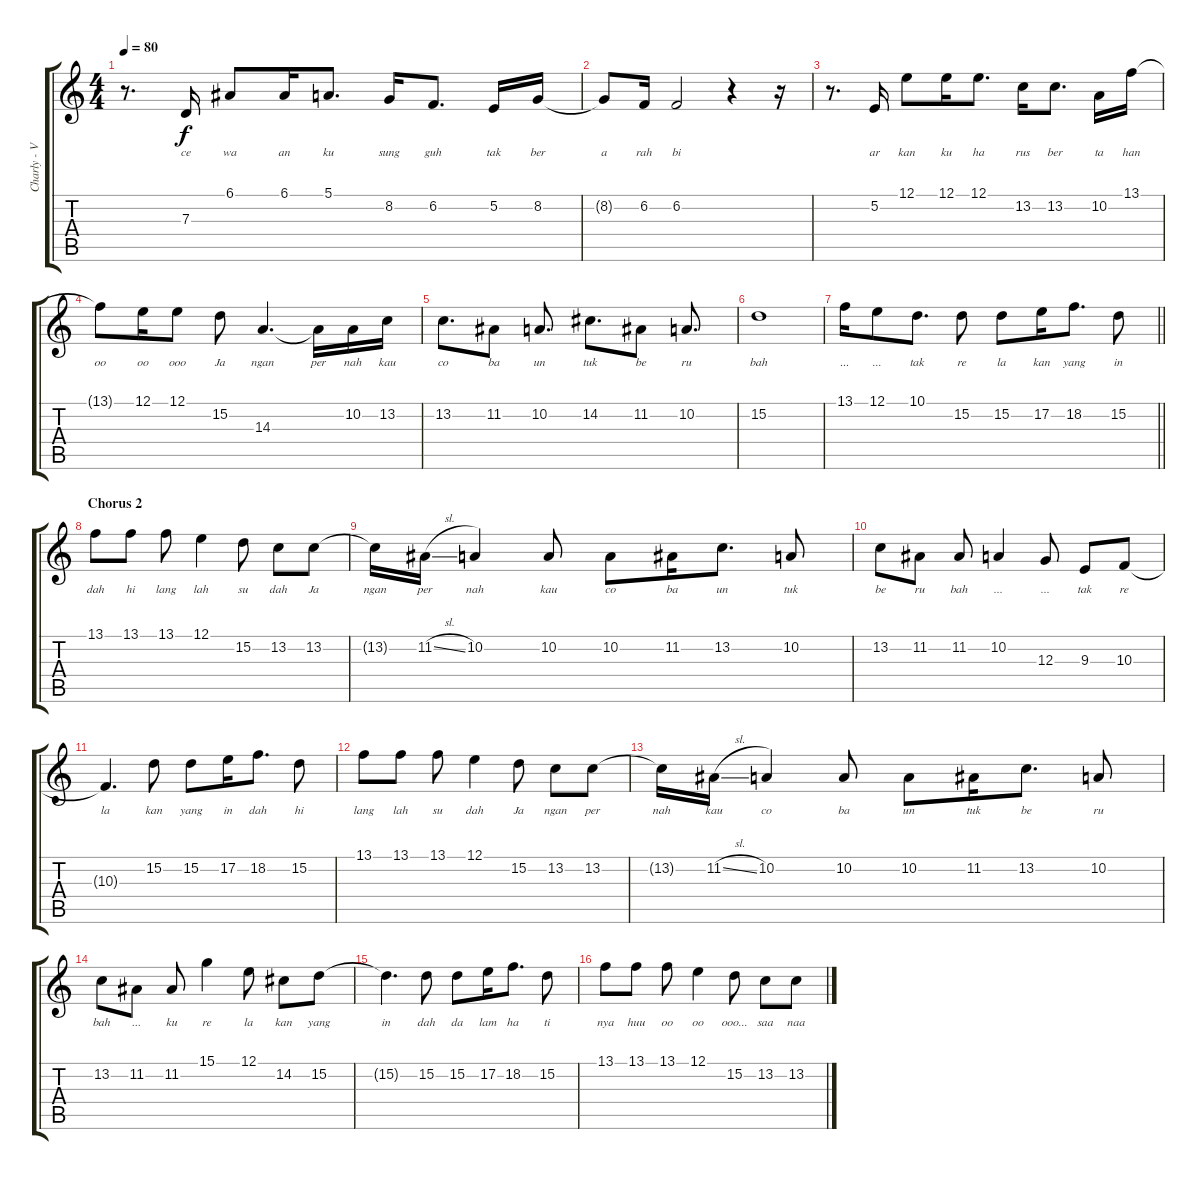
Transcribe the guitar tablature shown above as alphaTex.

\track ("Charly - Vocal" "Charly - V") {instrument oboe}
\staff {score tabs}
\tuning (E4 B3 G3 D3 A2 E2) {hide}
\ts (4 4)
\tempo 80
\clef g2
\ks c
r.8{d dy f} 7.3.16{lyrics (0 "ce") lyrics (1 "") lyrics (2 "") lyrics (3 "") lyrics (4 "")} 6.1.8{lyrics (0 "wa") lyrics (1 "") lyrics (2 "") lyrics (3 "") lyrics (4 "")} 6.1.16{lyrics (0 "an") lyrics (1 "") lyrics (2 "") lyrics (3 "") lyrics (4 "")} 5.1.8{d lyrics (0 "ku") lyrics (1 "") lyrics (2 "") lyrics (3 "") lyrics (4 "")} 8.2.16{lyrics (0 "sung") lyrics (1 "") lyrics (2 "") lyrics (3 "") lyrics (4 "")} 6.2.8{d lyrics (0 "guh") lyrics (1 "") lyrics (2 "") lyrics (3 "") lyrics (4 "")} 5.2.16{lyrics (0 "tak") lyrics (1 "") lyrics (2 "") lyrics (3 "") lyrics (4 "")} 8.2.16{lyrics (0 "ber") lyrics (1 "") lyrics (2 "") lyrics (3 "") lyrics (4 "")} |
8.2{t}.8{lyrics (0 "a") lyrics (1 "") lyrics (2 "") lyrics (3 "") lyrics (4 "")} 6.2.16{lyrics (0 "rah") lyrics (1 "") lyrics (2 "") lyrics (3 "") lyrics (4 "")} 6.2.2{lyrics (0 "bi") lyrics (1 "") lyrics (2 "") lyrics (3 "") lyrics (4 "")} r.4 r.16 |
r.8{d} 5.2.16{lyrics (0 "ar") lyrics (1 "") lyrics (2 "") lyrics (3 "") lyrics (4 "")} 12.1.8{lyrics (0 "kan") lyrics (1 "") lyrics (2 "") lyrics (3 "") lyrics (4 "")} 12.1.16{lyrics (0 "ku") lyrics (1 "") lyrics (2 "") lyrics (3 "") lyrics (4 "")} 12.1.8{d lyrics (0 "ha") lyrics (1 "") lyrics (2 "") lyrics (3 "") lyrics (4 "")} 13.2.16{lyrics (0 "rus") lyrics (1 "") lyrics (2 "") lyrics (3 "") lyrics (4 "")} 13.2.8{d lyrics (0 "ber") lyrics (1 "") lyrics (2 "") lyrics (3 "") lyrics (4 "")} 10.2.16{lyrics (0 "ta") lyrics (1 "") lyrics (2 "") lyrics (3 "") lyrics (4 "")} 13.1.16{lyrics (0 "han") lyrics (1 "") lyrics (2 "") lyrics (3 "") lyrics (4 "")} |
13.1{t}.8{lyrics (0 "oo") lyrics (1 "") lyrics (2 "") lyrics (3 "") lyrics (4 "")} 12.1.16{lyrics (0 "oo") lyrics (1 "") lyrics (2 "") lyrics (3 "") lyrics (4 "")} 12.1.8{lyrics (0 "ooo") lyrics (1 "") lyrics (2 "") lyrics (3 "") lyrics (4 "")} 15.2.8{lyrics (0 "Ja") lyrics (1 "") lyrics (2 "") lyrics (3 "") lyrics (4 "")} 14.3.4{d lyrics (0 "ngan") lyrics (1 "") lyrics (2 "") lyrics (3 "") lyrics (4 "")} 14.3{t}.16{lyrics (0 "per") lyrics (1 "") lyrics (2 "") lyrics (3 "") lyrics (4 "")} 10.2.16{lyrics (0 "nah") lyrics (1 "") lyrics (2 "") lyrics (3 "") lyrics (4 "")} 13.2.16{lyrics (0 "kau") lyrics (1 "") lyrics (2 "") lyrics (3 "") lyrics (4 "")} |
13.2.8{d lyrics (0 "co") lyrics (1 "") lyrics (2 "") lyrics (3 "") lyrics (4 "")} 11.2.8{lyrics (0 "ba") lyrics (1 "") lyrics (2 "") lyrics (3 "") lyrics (4 "")} 10.2.8{d lyrics (0 "un") lyrics (1 "") lyrics (2 "") lyrics (3 "") lyrics (4 "")} 14.2.8{d lyrics (0 "tuk") lyrics (1 "") lyrics (2 "") lyrics (3 "") lyrics (4 "")} 11.2.8{lyrics (0 "be") lyrics (1 "") lyrics (2 "") lyrics (3 "") lyrics (4 "")} 10.2.8{d lyrics (0 "ru") lyrics (1 "") lyrics (2 "") lyrics (3 "") lyrics (4 "")} |
15.2.1{lyrics (0 "bah") lyrics (1 "") lyrics (2 "") lyrics (3 "") lyrics (4 "")} |
\barLineRight lightlight
13.1.16{lyrics (0 "...") lyrics (1 "") lyrics (2 "") lyrics (3 "") lyrics (4 "")} 12.1.8{lyrics (0 "...") lyrics (1 "") lyrics (2 "") lyrics (3 "") lyrics (4 "")} 10.1.8{d lyrics (0 "tak") lyrics (1 "") lyrics (2 "") lyrics (3 "") lyrics (4 "")} 15.2.8{lyrics (0 "re") lyrics (1 "") lyrics (2 "") lyrics (3 "") lyrics (4 "")} 15.2.8{lyrics (0 "la") lyrics (1 "") lyrics (2 "") lyrics (3 "") lyrics (4 "")} 17.2.16{lyrics (0 "kan") lyrics (1 "") lyrics (2 "") lyrics (3 "") lyrics (4 "")} 18.2.8{d lyrics (0 "yang") lyrics (1 "") lyrics (2 "") lyrics (3 "") lyrics (4 "")} 15.2.8{lyrics (0 "in") lyrics (1 "") lyrics (2 "") lyrics (3 "") lyrics (4 "")} |
\section ("" "Chorus 2")
13.1.8{lyrics (0 "dah") lyrics (1 "") lyrics (2 "") lyrics (3 "") lyrics (4 "")} 13.1.8{lyrics (0 "hi") lyrics (1 "") lyrics (2 "") lyrics (3 "") lyrics (4 "")} 13.1.8{lyrics (0 "lang") lyrics (1 "") lyrics (2 "") lyrics (3 "") lyrics (4 "")} 12.1.4{lyrics (0 "lah") lyrics (1 "") lyrics (2 "") lyrics (3 "") lyrics (4 "")} 15.2.8{lyrics (0 "su") lyrics (1 "") lyrics (2 "") lyrics (3 "") lyrics (4 "")} 13.2.8{lyrics (0 "dah") lyrics (1 "") lyrics (2 "") lyrics (3 "") lyrics (4 "")} 13.2.8{lyrics (0 "Ja") lyrics (1 "") lyrics (2 "") lyrics (3 "") lyrics (4 "")} |
13.2{t}.16{lyrics (0 "ngan") lyrics (1 "") lyrics (2 "") lyrics (3 "") lyrics (4 "")} 11.2{sl}.16{lyrics (0 "per") lyrics (1 "") lyrics (2 "") lyrics (3 "") lyrics (4 "")} 10.2.4{lyrics (0 "nah") lyrics (1 "") lyrics (2 "") lyrics (3 "") lyrics (4 "")} 10.2.8{lyrics (0 "kau") lyrics (1 "") lyrics (2 "") lyrics (3 "") lyrics (4 "")} 10.2.8{lyrics (0 "co") lyrics (1 "") lyrics (2 "") lyrics (3 "") lyrics (4 "")} 11.2.16{lyrics (0 "ba") lyrics (1 "") lyrics (2 "") lyrics (3 "") lyrics (4 "")} 13.2.8{d lyrics (0 "un") lyrics (1 "") lyrics (2 "") lyrics (3 "") lyrics (4 "")} 10.2.8{lyrics (0 "tuk") lyrics (1 "") lyrics (2 "") lyrics (3 "") lyrics (4 "")} |
13.2.8{lyrics (0 "be") lyrics (1 "") lyrics (2 "") lyrics (3 "") lyrics (4 "")} 11.2.8{lyrics (0 "ru") lyrics (1 "") lyrics (2 "") lyrics (3 "") lyrics (4 "")} 11.2.8{lyrics (0 "bah") lyrics (1 "") lyrics (2 "") lyrics (3 "") lyrics (4 "")} 10.2.4{lyrics (0 "...") lyrics (1 "") lyrics (2 "") lyrics (3 "") lyrics (4 "")} 12.3.8{lyrics (0 "...") lyrics (1 "") lyrics (2 "") lyrics (3 "") lyrics (4 "")} 9.3.8{lyrics (0 "tak") lyrics (1 "") lyrics (2 "") lyrics (3 "") lyrics (4 "")} 10.3.8{lyrics (0 "re") lyrics (1 "") lyrics (2 "") lyrics (3 "") lyrics (4 "")} |
10.3{t}.4{d lyrics (0 "la") lyrics (1 "") lyrics (2 "") lyrics (3 "") lyrics (4 "")} 15.2.8{lyrics (0 "kan") lyrics (1 "") lyrics (2 "") lyrics (3 "") lyrics (4 "")} 15.2.8{lyrics (0 "yang") lyrics (1 "") lyrics (2 "") lyrics (3 "") lyrics (4 "")} 17.2.16{lyrics (0 "in") lyrics (1 "") lyrics (2 "") lyrics (3 "") lyrics (4 "")} 18.2.8{d lyrics (0 "dah") lyrics (1 "") lyrics (2 "") lyrics (3 "") lyrics (4 "")} 15.2.8{lyrics (0 "hi") lyrics (1 "") lyrics (2 "") lyrics (3 "") lyrics (4 "")} |
13.1.8{lyrics (0 "lang") lyrics (1 "") lyrics (2 "") lyrics (3 "") lyrics (4 "")} 13.1.8{lyrics (0 "lah") lyrics (1 "") lyrics (2 "") lyrics (3 "") lyrics (4 "")} 13.1.8{lyrics (0 "su") lyrics (1 "") lyrics (2 "") lyrics (3 "") lyrics (4 "")} 12.1.4{lyrics (0 "dah") lyrics (1 "") lyrics (2 "") lyrics (3 "") lyrics (4 "")} 15.2.8{lyrics (0 "Ja") lyrics (1 "") lyrics (2 "") lyrics (3 "") lyrics (4 "")} 13.2.8{lyrics (0 "ngan") lyrics (1 "") lyrics (2 "") lyrics (3 "") lyrics (4 "")} 13.2.8{lyrics (0 "per") lyrics (1 "") lyrics (2 "") lyrics (3 "") lyrics (4 "")} |
13.2{t}.16{lyrics (0 "nah") lyrics (1 "") lyrics (2 "") lyrics (3 "") lyrics (4 "")} 11.2{sl}.16{lyrics (0 "kau") lyrics (1 "") lyrics (2 "") lyrics (3 "") lyrics (4 "")} 10.2.4{lyrics (0 "co") lyrics (1 "") lyrics (2 "") lyrics (3 "") lyrics (4 "")} 10.2.8{lyrics (0 "ba") lyrics (1 "") lyrics (2 "") lyrics (3 "") lyrics (4 "")} 10.2.8{lyrics (0 "un") lyrics (1 "") lyrics (2 "") lyrics (3 "") lyrics (4 "")} 11.2.16{lyrics (0 "tuk") lyrics (1 "") lyrics (2 "") lyrics (3 "") lyrics (4 "")} 13.2.8{d lyrics (0 "be") lyrics (1 "") lyrics (2 "") lyrics (3 "") lyrics (4 "")} 10.2.8{lyrics (0 "ru") lyrics (1 "") lyrics (2 "") lyrics (3 "") lyrics (4 "")} |
13.2.8{lyrics (0 "bah") lyrics (1 "") lyrics (2 "") lyrics (3 "") lyrics (4 "")} 11.2.8{lyrics (0 "...") lyrics (1 "") lyrics (2 "") lyrics (3 "") lyrics (4 "")} 11.2.8{lyrics (0 "ku") lyrics (1 "") lyrics (2 "") lyrics (3 "") lyrics (4 "")} 15.1.4{lyrics (0 "re") lyrics (1 "") lyrics (2 "") lyrics (3 "") lyrics (4 "")} 12.1.8{lyrics (0 "la") lyrics (1 "") lyrics (2 "") lyrics (3 "") lyrics (4 "")} 14.2.8{lyrics (0 "kan") lyrics (1 "") lyrics (2 "") lyrics (3 "") lyrics (4 "")} 15.2.8{lyrics (0 "yang") lyrics (1 "") lyrics (2 "") lyrics (3 "") lyrics (4 "")} |
15.2{t}.4{d lyrics (0 "in") lyrics (1 "") lyrics (2 "") lyrics (3 "") lyrics (4 "")} 15.2.8{lyrics (0 "dah") lyrics (1 "") lyrics (2 "") lyrics (3 "") lyrics (4 "")} 15.2.8{lyrics (0 "da") lyrics (1 "") lyrics (2 "") lyrics (3 "") lyrics (4 "")} 17.2.16{lyrics (0 "lam") lyrics (1 "") lyrics (2 "") lyrics (3 "") lyrics (4 "")} 18.2.8{d lyrics (0 "ha") lyrics (1 "") lyrics (2 "") lyrics (3 "") lyrics (4 "")} 15.2.8{lyrics (0 "ti") lyrics (1 "") lyrics (2 "") lyrics (3 "") lyrics (4 "")} |
13.1.8{lyrics (0 "nya") lyrics (1 "") lyrics (2 "") lyrics (3 "") lyrics (4 "")} 13.1.8{lyrics (0 "huu") lyrics (1 "") lyrics (2 "") lyrics (3 "") lyrics (4 "")} 13.1.8{lyrics (0 "oo") lyrics (1 "") lyrics (2 "") lyrics (3 "") lyrics (4 "")} 12.1.4{lyrics (0 "oo") lyrics (1 "") lyrics (2 "") lyrics (3 "") lyrics (4 "")} 15.2.8{lyrics (0 "ooo...") lyrics (1 "") lyrics (2 "") lyrics (3 "") lyrics (4 "")} 13.2.8{lyrics (0 "saa") lyrics (1 "") lyrics (2 "") lyrics (3 "") lyrics (4 "")} 13.2.8{lyrics (0 "naa") lyrics (1 "") lyrics (2 "") lyrics (3 "") lyrics (4 "")}
